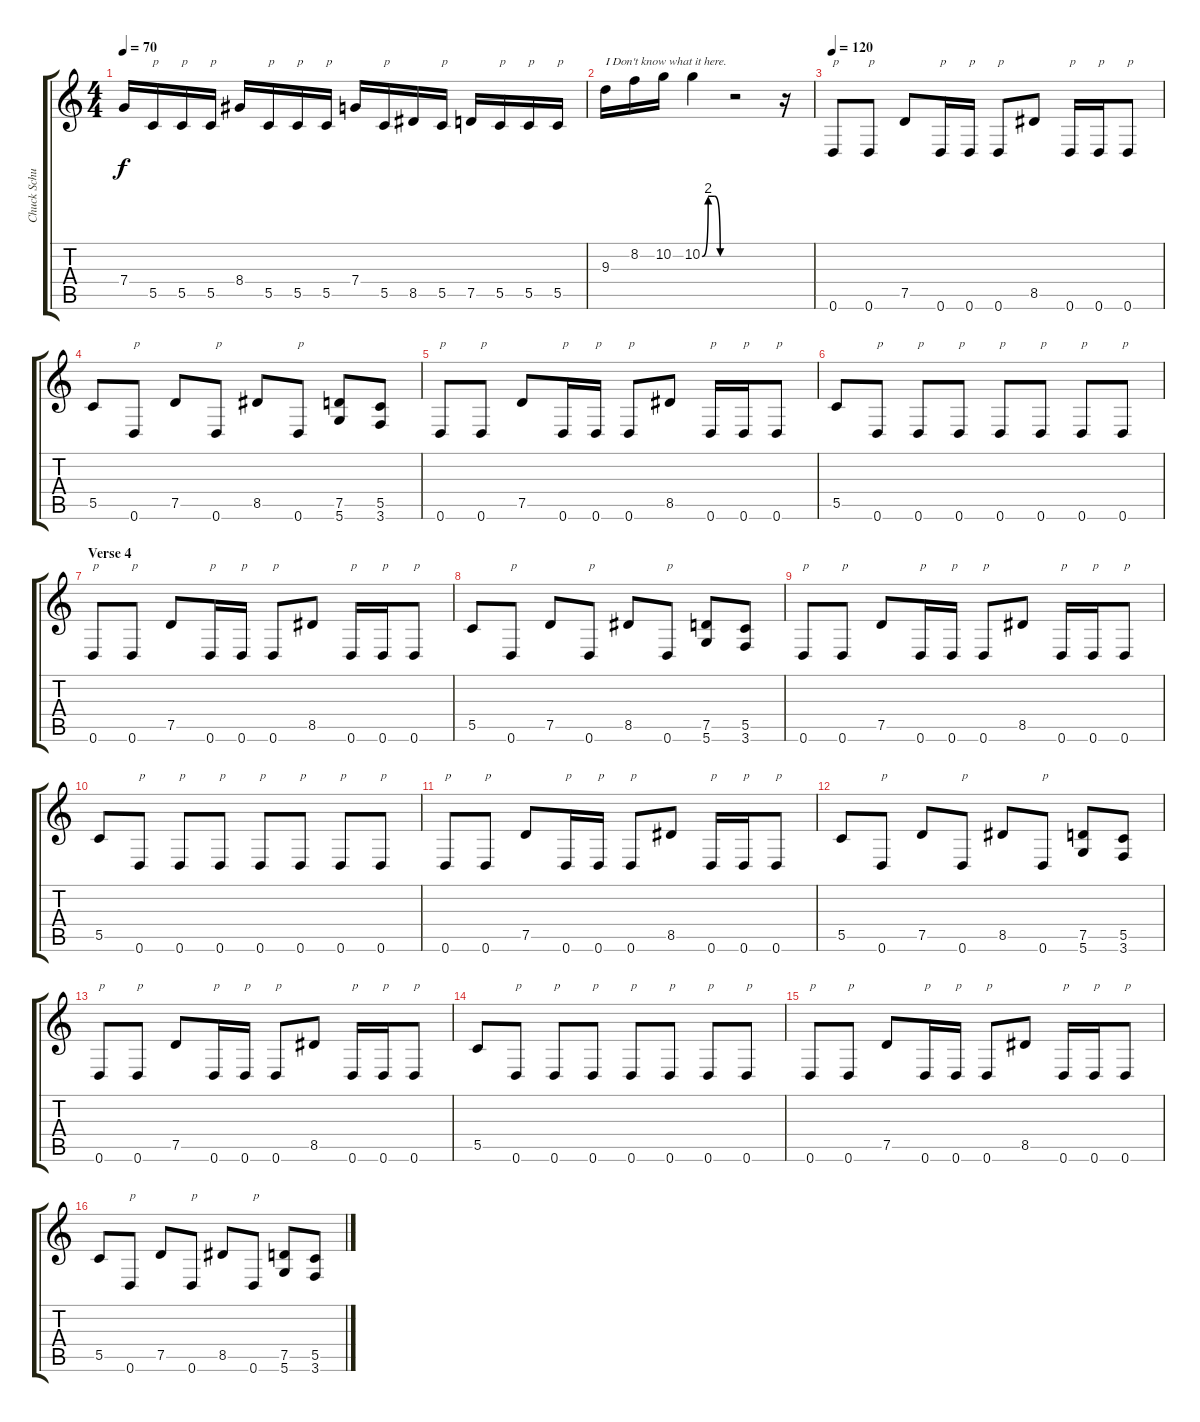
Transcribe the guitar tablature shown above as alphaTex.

\track ("Chuck Schuldiner" "Chuck Schu") {instrument distortionguitar}
\staff {score tabs}
\tuning (D4 A3 F3 C3 G2 D2) {hide}
\ts (4 4)
\tempo 70
\clef g2
\ks c
7.4.16{dy f} 5.5.16{txt "p"} 5.5.16{txt "p"} 5.5.16{txt "p"} 8.4.16 5.5.16{txt "p"} 5.5.16{txt "p"} 5.5.16{txt "p"} 7.4.16 5.5.16{txt "p"} 8.5.16 5.5.16{txt "p"} 7.5.16 5.5.16{txt "p"} 5.5.16{txt "p"} 5.5.16{txt "p"} |
9.3.16{txt "I Don't know what it here."} 8.2.16 10.2.16 10.2{be (custom 0 0 15 8 30 8 45 0 60 0)}.4 r.2 r.16 |
\tempo 120
0.6.8{txt "p"} 0.6.8{txt "p"} 7.5.8 0.6.16{txt "p"} 0.6.16{txt "p"} 0.6.8{txt "p"} 8.5.8 0.6.16{txt "p"} 0.6.16{txt "p"} 0.6.8{txt "p"} |
5.5.8 0.6.8{txt "p"} 7.5.8 0.6.8{txt "p"} 8.5.8 0.6.8{txt "p"} (7.5 5.6).8 (5.5 3.6).8 |
0.6.8{txt "p"} 0.6.8{txt "p"} 7.5.8 0.6.16{txt "p"} 0.6.16{txt "p"} 0.6.8{txt "p"} 8.5.8 0.6.16{txt "p"} 0.6.16{txt "p"} 0.6.8{txt "p"} |
5.5.8 0.6.8{txt "p"} 0.6.8{txt "p"} 0.6.8{txt "p"} 0.6.8{txt "p"} 0.6.8{txt "p"} 0.6.8{txt "p"} 0.6.8{txt "p"} |
\section ("" "Verse 4")
0.6.8{txt "p"} 0.6.8{txt "p"} 7.5.8 0.6.16{txt "p"} 0.6.16{txt "p"} 0.6.8{txt "p"} 8.5.8 0.6.16{txt "p"} 0.6.16{txt "p"} 0.6.8{txt "p"} |
5.5.8 0.6.8{txt "p"} 7.5.8 0.6.8{txt "p"} 8.5.8 0.6.8{txt "p"} (7.5 5.6).8 (5.5 3.6).8 |
0.6.8{txt "p"} 0.6.8{txt "p"} 7.5.8 0.6.16{txt "p"} 0.6.16{txt "p"} 0.6.8{txt "p"} 8.5.8 0.6.16{txt "p"} 0.6.16{txt "p"} 0.6.8{txt "p"} |
5.5.8 0.6.8{txt "p"} 0.6.8{txt "p"} 0.6.8{txt "p"} 0.6.8{txt "p"} 0.6.8{txt "p"} 0.6.8{txt "p"} 0.6.8{txt "p"} |
0.6.8{txt "p"} 0.6.8{txt "p"} 7.5.8 0.6.16{txt "p"} 0.6.16{txt "p"} 0.6.8{txt "p"} 8.5.8 0.6.16{txt "p"} 0.6.16{txt "p"} 0.6.8{txt "p"} |
5.5.8 0.6.8{txt "p"} 7.5.8 0.6.8{txt "p"} 8.5.8 0.6.8{txt "p"} (7.5 5.6).8 (5.5 3.6).8 |
0.6.8{txt "p"} 0.6.8{txt "p"} 7.5.8 0.6.16{txt "p"} 0.6.16{txt "p"} 0.6.8{txt "p"} 8.5.8 0.6.16{txt "p"} 0.6.16{txt "p"} 0.6.8{txt "p"} |
5.5.8 0.6.8{txt "p"} 0.6.8{txt "p"} 0.6.8{txt "p"} 0.6.8{txt "p"} 0.6.8{txt "p"} 0.6.8{txt "p"} 0.6.8{txt "p"} |
0.6.8{txt "p"} 0.6.8{txt "p"} 7.5.8 0.6.16{txt "p"} 0.6.16{txt "p"} 0.6.8{txt "p"} 8.5.8 0.6.16{txt "p"} 0.6.16{txt "p"} 0.6.8{txt "p"} |
5.5.8 0.6.8{txt "p"} 7.5.8 0.6.8{txt "p"} 8.5.8 0.6.8{txt "p"} (7.5 5.6).8 (5.5 3.6).8
